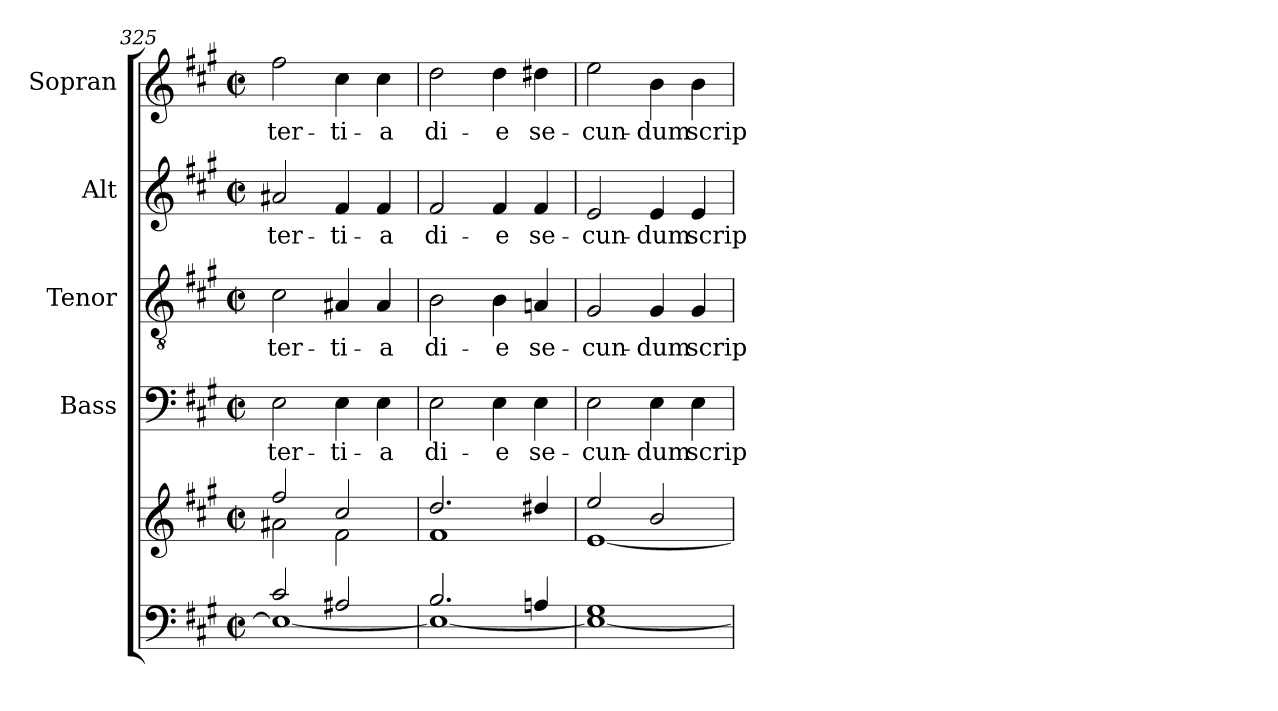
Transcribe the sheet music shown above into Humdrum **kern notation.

**kern	**kern	**kern	**text	**kern	**text	**kern	**text	**kern	**text
*part5	*part5	*part4	*part4	*part3	*part3	*part2	*part2	*part1	*part1
*staff6	*staff5	*staff4	*staff4	*staff3	*staff3	*staff2	*staff2	*staff1	*staff1
*	*	*I"Bass	*	*I"Tenor	*	*I"Alt	*	*I"Sopran	*
*	*	*I'B.	*	*I'T.	*	*I'A.	*	*I'S.	*
*clefF4	*clefG2	*clefF4	*	*clefGv2	*	*clefG2	*	*clefG2	*
*k[f#c#g#]	*k[f#c#g#]	*k[f#c#g#]	*	*k[f#c#g#]	*	*k[f#c#g#]	*	*k[f#c#g#]	*
*A:	*A:	*A:	*	*A:	*	*A:	*	*A:	*
*M2/2	*M2/2	*M2/2	*	*M2/2	*	*M2/2	*	*M2/2	*
*met(c|)	*met(c|)	*met(c|)	*	*met(c|)	*	*met(c|)	*	*met(c|)	*
=325	=325	=325	=325	=325	=325	=325	=325	=325	=325
*^	*^	*	*	*	*	*	*	*	*
!	!	!	!	!	!LO:LY:b	!	!LO:LY:b	!	!LO:LY:b	!	!LO:LY:b
2c#/	1E_	2ff#/	2a#X\	2E\	ter-	2c#\	ter-	2a#X/	ter-	2ff#\	ter-
!	!	!	!	!	!LO:LY:b	!	!LO:LY:b	!	!LO:LY:b	!	!LO:LY:b
2A#X/	.	2cc#/	2f#\	4E\	-ti-	4A#X/	-ti-	4f#/	-ti-	4cc#\	-ti-
!	!	!	!	!	!LO:LY:b	!	!LO:LY:b	!	!LO:LY:b	!	!LO:LY:b
.	.	.	.	4E\	-a	4A#/	-a	4f#/	-a	4cc#\	-a
=326	=326	=326	=326	=326	=326	=326	=326	=326	=326	=326	=326
!	!	!	!	!	!LO:LY:b	!	!LO:LY:b	!	!LO:LY:b	!	!LO:LY:b
2.B/	1E_	2.dd/	1f#	2E\	di-	2B\	di-	2f#/	di-	2dd\	di-
!	!	!	!	!	!LO:LY:b	!	!LO:LY:b	!	!LO:LY:b	!	!LO:LY:b
.	.	.	.	4E\	-e	4B\	-e	4f#/	-e	4dd\	-e
!	!	!	!	!	!LO:LY:b	!	!LO:LY:b	!	!LO:LY:b	!	!LO:LY:b
4An/	.	4dd#X/	.	4E\	se-	4An/	se-	4f#/	se-	4dd#X\	se-
=327	=327	=327	=327	=327	=327	=327	=327	=327	=327	=327	=327
!	!	!	!	!	!LO:LY:b	!	!LO:LY:b	!	!LO:LY:b	!	!LO:LY:b
1G#	1E_	2ee/	[<1e	2E\	-cun-	2G#/	-cun-	2e/	-cun-	2ee\	-cun-
!	!	!	!	!	!LO:LY:b	!	!LO:LY:b	!	!LO:LY:b	!	!LO:LY:b
.	.	2b/	.	4E\	-dum	4G#/	-dum	4e/	-dum	4b\	-dum
!	!	!	!	!	!LO:LY:b	!	!LO:LY:b	!	!LO:LY:b	!	!LO:LY:b
.	.	.	.	4E\	scrip-	4G#/	scrip-	4e/	scrip-	4b\	scrip-
*v	*v	*	*	*	*	*	*	*	*	*	*
*	*v	*v	*	*	*	*	*	*	*	*
=	=	=	=	=	=	=	=	=	=
*-	*-	*-	*-	*-	*-	*-	*-	*-	*-
